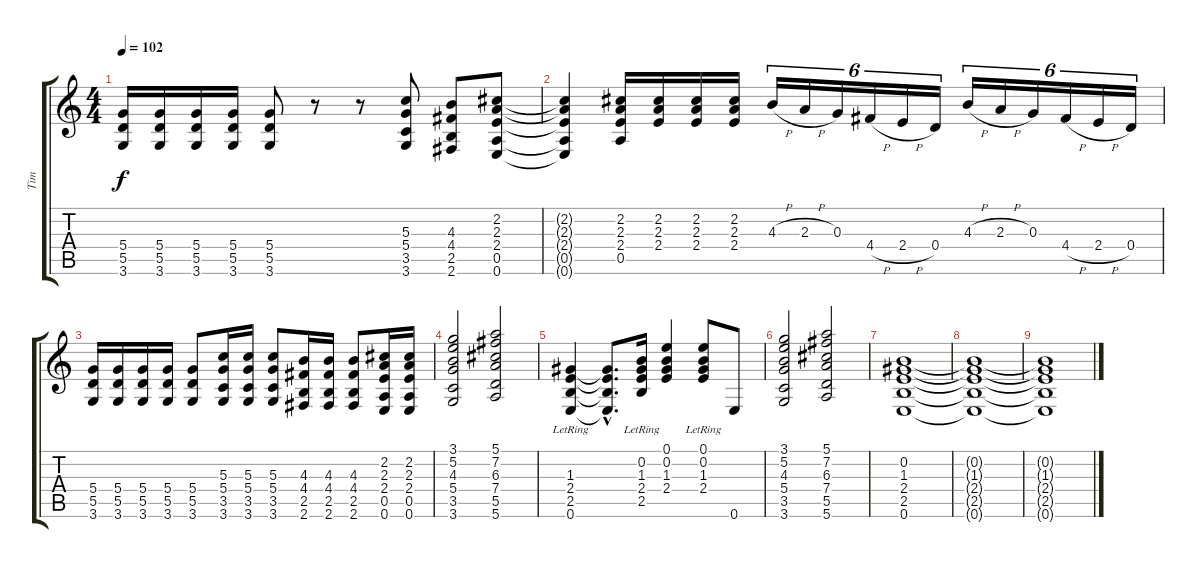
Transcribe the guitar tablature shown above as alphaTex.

\track ("Tim" "Tim") {instrument distortionguitar}
\staff {score tabs}
\tuning (E4 B3 G3 D3 A2 E2) {hide}
\ts (4 4)
\tempo 102
\clef g2
\ks c
(5.4 5.5 3.6).16{dy f} (5.4 5.5 3.6).16 (5.4 5.5 3.6).16 (5.4 5.5 3.6).16 (5.4 5.5 3.6).8 r.8 r.8 (5.3 5.4 3.5 3.6).8 (4.3 4.4 2.5 2.6).8 (2.2 2.3 2.4 0.5 0.6).8 |
(2.2{t} 2.3{t} 2.4{t} 0.5{t} 0.6{t}).4 (2.2 2.3 2.4 0.5).16 (2.2 2.3 2.4).16 (2.2 2.3 2.4).16 (2.2 2.3 2.4).16 4.3{h}.16{tu (6 4)} 2.3{h}.16{tu (6 4)} 0.3.16{tu (6 4)} 4.4{h}.16{tu (6 4)} 2.4{h}.16{tu (6 4)} 0.4.16{tu (6 4)} 4.3{h}.16{tu (6 4)} 2.3{h}.16{tu (6 4)} 0.3.16{tu (6 4)} 4.4{h}.16{tu (6 4)} 2.4{h}.16{tu (6 4)} 0.4.16{tu (6 4)} |
(5.4 5.5 3.6).16 (5.4 5.5 3.6).16 (5.4 5.5 3.6).16 (5.4 5.5 3.6).16 (5.4 5.5 3.6).8 (5.3 5.4 3.5 3.6).16 (5.3 5.4 3.5 3.6).16 (5.3 5.4 3.5 3.6).8 (4.3 4.4 2.5 2.6).16 (4.3 4.4 2.5 2.6).16 (4.3 4.4 2.5 2.6).8 (2.2 2.3 2.4 0.5 0.6).16 (2.2 2.3 2.4 0.5 0.6).16 |
(3.1 5.2 4.3 5.4 3.5 3.6).2 (5.1 7.2 6.3 7.4 5.5 5.6).2 |
(1.3 2.4 2.5 0.6{lr}).4 (1.3{hac t} 2.4{hac t} 2.5{hac t} 0.6{hac t}).8{d} (0.2 1.3 2.4 2.5{lr}).16 (0.1 0.2 1.3 2.4).4 (0.1 0.2{lr} 1.3{lr} 2.4{lr}).8 0.6.8 |
(3.1 5.2 4.3 5.4 3.5 3.6).2 (5.1 7.2 6.3 7.4 5.5 5.6).2 |
(0.2 1.3 2.4 2.5 0.6).1{volume 8} |
(0.2{t} 1.3{t} 2.4{t} 2.5{t} 0.6{t}).1{volume 4} |
(0.2{t} 1.3{t} 2.4{t} 2.5{t} 0.6{t}).1{volume 0}
